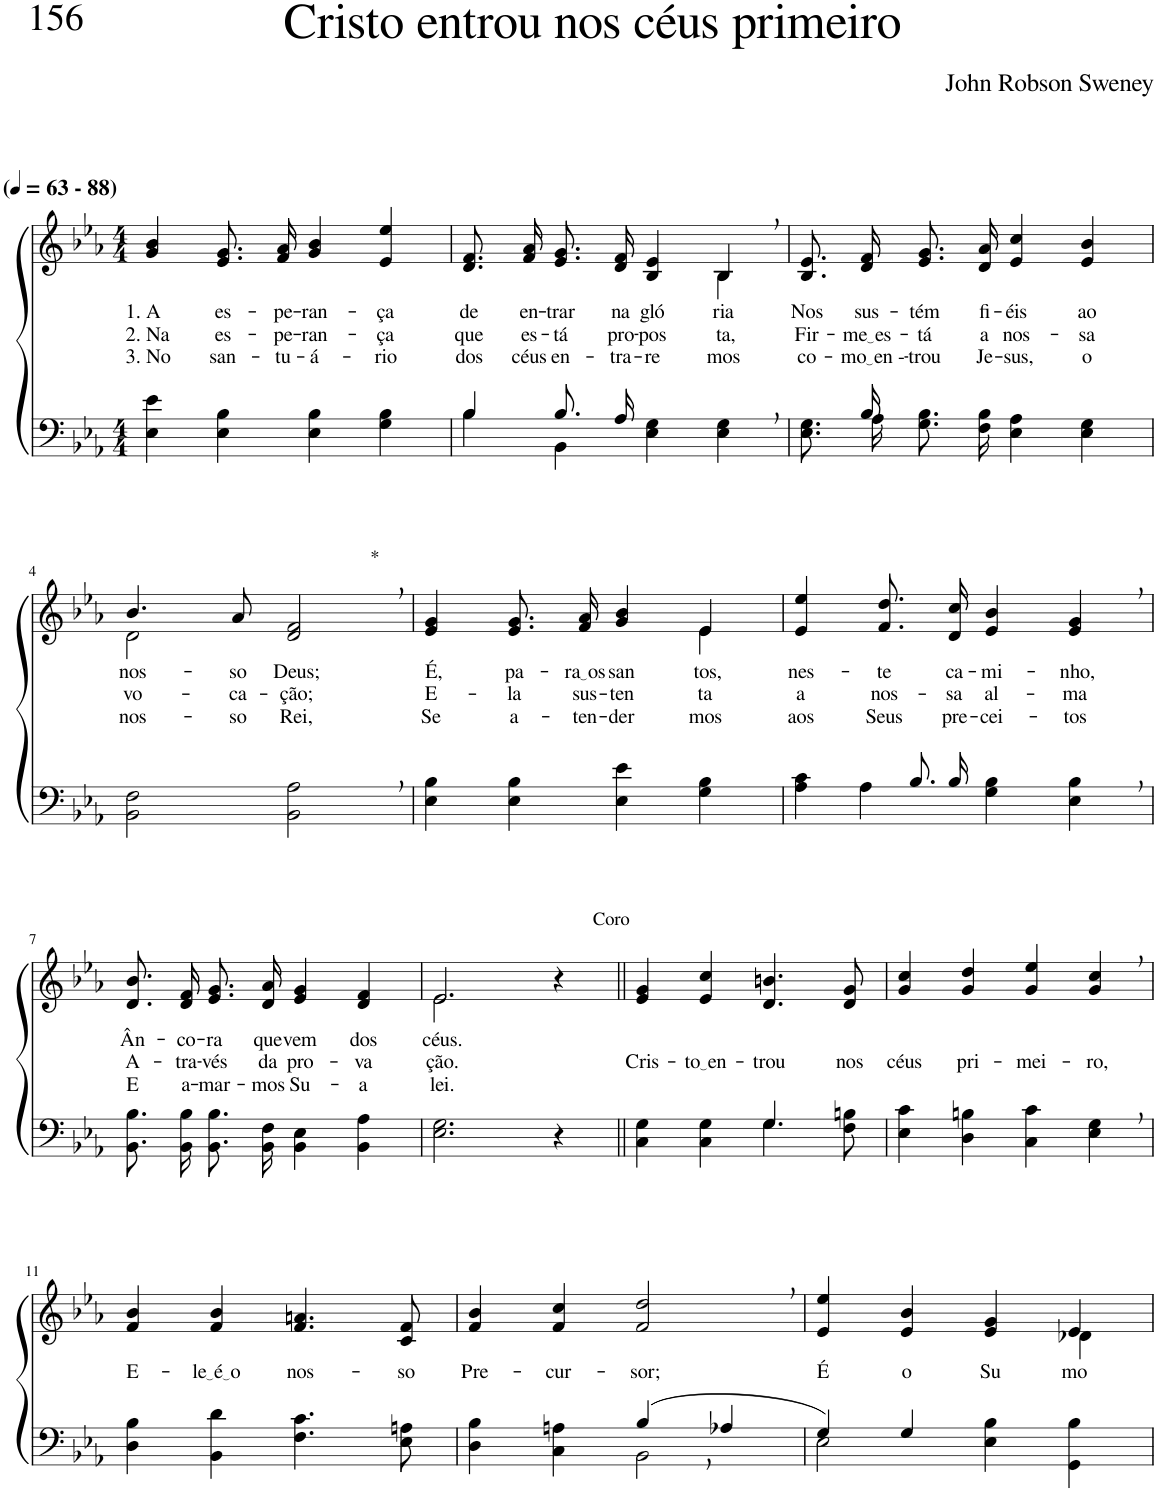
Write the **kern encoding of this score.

**kern	**kern	**text	**text	**text
*part2	*part1	*part1	*part1	*part1
*staff2	*staff1	*staff1	*staff1	*staff1
*I"Parte III e IV	*I"Parte I e II	*	*	*
*clefF4	*clefG2	*	*	*
*k[b-e-a-]	*k[b-e-a-]	*	*	*
*M4/4	*M4/4	*	*	*
*MM63	*MM63	*	*	*
=1	=1	=1	=1	=1
!	!LO:TX:a:B:t=(	!	!	!
!	!LO:TX:a:B:t=- 88)	!	!	!
!	!	!LO:LY:b	!LO:LY:b	!LO:LY:b
4E-\ 4e-\	4g/ 4b-/	1. A	2. Na	3. No
!	!	!LO:LY:b	!LO:LY:b	!LO:LY:b
4E-\ 4B-\	8.e-/ 8.g/L	es-	es-	san-
!	!	!LO:LY:b	!LO:LY:b	!LO:LY:b
.	16f/ 16a-/Jk	-pe-	-pe-	-tu-
!	!	!LO:LY:b	!LO:LY:b	!LO:LY:b
4E-\ 4B-\	4g/ 4b-/	-ran-	-ran-	-á-
!	!	!LO:LY:b	!LO:LY:b	!LO:LY:b
4G\ 4B-\	4e-/ 4ee-/	-ça	-ça	-rio
=2	=2	=2	=2	=2
*^	*	*	*	*
!	!	!	!LO:LY:b	!LO:LY:b	!LO:LY:b
*	*	*^	*	*	*
4B-/	4B-\	8.d/ 8.f/L	2.ryy	de	que	dos
!	!	!	!	!LO:LY:b	!LO:LY:b	!LO:LY:b
.	.	16f/ 16a-/Jk	.	en-	es-	céus
!	!	!	!	!LO:LY:b	!LO:LY:b	!LO:LY:b
8.B-/L	4BB-\	8.e-/ 8.g/L	.	-trar	-tá	en-
!	!	!	!	!LO:LY:b	!LO:LY:b	!LO:LY:b
16A-/Jk	.	16d/ 16f/Jk	.	na	pro-	-tra-
!	!	!	!	!LO:LY:b	!LO:LY:b	!LO:LY:b
2ryy	4E-\ 4G\	4B-/ 4e-/	.	gló-	-pos-	-re-
!	!	!	!	!LO:LY:b	!LO:LY:b	!LO:LY:b
.	4E-\ 4G\	4B-,/	4B-\	-ria	-ta,	-mos
=3	=3	=3	=3	=3	=3	=3
!	!	!	!	!LO:LY:b	!LO:LY:b	!LO:LY:b
*	*	*v	*v	*	*	*
8.ryy	8.E-\ 8.G\L	8.B-/ 8.e-/L	Nos	Fir-	co-
!	!	!	!LO:LY:b	!LO:LY:b	!LO:LY:b
16B-/	16A-\Jk	16d/ 16f/Jk	sus-	me es	mo en -
!	!	!	!LO:LY:b	!LO:LY:b	!LO:LY:b
2.ryy	8.G\ 8.B-\L	8.e-/ 8.g/L	-tém	-tá	-trou
!	!	!	!LO:LY:b	!LO:LY:b	!LO:LY:b
.	16F\ 16B-\Jk	16d/ 16a-/Jk	fi-	a	Je-
!	!	!	!LO:LY:b	!LO:LY:b	!LO:LY:b
.	4E-\ 4A-\	4e-/ 4cc/	-éis	nos-	-sus,
!	!	!	!LO:LY:b	!LO:LY:b	!LO:LY:b
.	4E-\ 4G\	4e-/ 4b-/	ao	-sa	o
!!LO:LB:g=z
=4	=4	=4	=4	=4	=4
*	*	*^	*	*	*
!	!	!	!	!LO:LY:b	!LO:LY:b	!LO:LY:b
*v	*v	*	*	*	*	*
2BB-\ 2F\	4.b-/	2d\	nos-	vo-	nos-
!	!	!	!LO:LY:b	!LO:LY:b	!LO:LY:b
.	8a-/	.	-so	-ca-	-so
!	!LO:TX:a:t=*	!	!	!	!
!	!	!	!LO:LY:b	!LO:LY:b	!LO:LY:b
2BB-\, 2A-\,	2d/, 2f/,	2ryy	Deus;	-ção;	Rei,
=5	=5	=5	=5	=5	=5
!	!	!	!LO:LY:b	!LO:LY:b	!LO:LY:b
4E-\ 4B-\	4e-/ 4g/	2.ryy	É,	E-	Se
!	!	!	!LO:LY:b	!LO:LY:b	!LO:LY:b
4E-\ 4B-\	8.e-/ 8.g/L	.	pa-	-la	a-
!	!	!	!LO:LY:b	!LO:LY:b	!LO:LY:b
.	16f/ 16a-/Jk	.	ra os	sus-	-ten-
!	!	!	!LO:LY:b	!LO:LY:b	!LO:LY:b
4E-\ 4e-\	4g/ 4b-/	.	san-	-ten-	-der-
!	!	!	!LO:LY:b	!LO:LY:b	!LO:LY:b
4G\ 4B-\	4e-/	4e-\	-tos,	-ta	-mos
=6	=6	=6	=6	=6	=6
*^	*	*	*	*	*
!	!	!	!	!LO:LY:b	!LO:LY:b	!LO:LY:b
*	*	*v	*v	*	*	*
4ryy	4A-\ 4c\	4e-/ 4ee-/	nes-	a	aos
!	!	!	!LO:LY:b	!LO:LY:b	!LO:LY:b
8.B-/L	4A-\	8.f/ 8.dd/L	-te	nos-	Seus
!	!	!	!LO:LY:b	!LO:LY:b	!LO:LY:b
16B-/Jk	.	16d/ 16cc/Jk	ca-	-sa	pre-
!	!	!	!LO:LY:b	!LO:LY:b	!LO:LY:b
2ryy	4G\ 4B-\	4e-/ 4b-/	-mi-	al-	-cei-
!	!	!	!LO:LY:b	!LO:LY:b	!LO:LY:b
.	4E-\ 4B-\	4e-/, 4g/,	-nho,	-ma	-tos
!!LO:LB:g=z
=7	=7	=7	=7	=7	=7
!	!	!	!LO:LY:b	!LO:LY:b	!LO:LY:b
*v	*v	*	*	*	*
8.BB-\ 8.B-\L	8.d/ 8.b-/L	Ân-	A-	E
!	!	!LO:LY:b	!LO:LY:b	!LO:LY:b
16BB-\ 16B-\Jk	16d/ 16f/Jk	-co-	-tra-	a-
!	!	!LO:LY:b	!LO:LY:b	!LO:LY:b
8.BB-\ 8.B-\L	8.e-/ 8.g/L	-ra	-vés	-mar-
!	!	!LO:LY:b	!LO:LY:b	!LO:LY:b
16BB-\ 16F\Jk	16d/ 16a-/Jk	que	da	-mos
!	!	!LO:LY:b	!LO:LY:b	!LO:LY:b
4BB-\ 4E-\	4e-/ 4g/	vem	pro-	Su-
!	!	!LO:LY:b	!LO:LY:b	!LO:LY:b
4BB-\ 4A-\	4d/ 4f/	dos	-va-	-a
=8	=8	=8	=8	=8
*	*^	*	*	*
!	!	!	!LO:LY:b	!LO:LY:b	!LO:LY:b
2.E-\ 2.G\	2.e-/	2.e-\	céus.	-ção.	lei.
!	!LO:TX:a:t=Coro	!	!	!	!
4r	4r	4ryy	.	.	.
=9||	=9||	=9||	=9||	=9||	=9||
*^	*	*	*	*	*
!	!	!	!	!	!LO:LY:b	!
*	*	*v	*v	*	*	*
2ryy	4C\ 4G\	4e-/ 4g/	.	Cris-	.
!	!	!	!	!LO:LY:b	!
.	4C\ 4G\	4e-/ 4cc/	.	to en	.
!	!	!	!	!LO:LY:b	!
4.G/	4.G\	4.d/ 4.bn/	.	-trou	.
!	!	!	!	!LO:LY:b	!
8ryy	8F\ 8Bn\	8d/ 8g/	.	nos	.
=10	=10	=10	=10	=10	=10
!	!	!	!	!LO:LY:b	!
*v	*v	*	*	*	*
4E-\ 4c\	4g/ 4cc/	.	céus	.
!	!	!	!LO:LY:b	!
4D\ 4Bn\	4g/ 4dd/	.	pri-	.
!	!	!	!LO:LY:b	!
4C\ 4c\	4g/ 4ee-/	.	-mei-	.
!	!	!	!LO:LY:b	!
4E-\, 4G\,	4g/, 4cc/,	.	-ro,	.
!!LO:LB:g=z
=11	=11	=11	=11	=11
!	!	!LO:LY:b	!	!
4D\ 4B-\	4f/ 4b-/	E-	.	.
!	!	!LO:LY:b	!	!
4BB-\ 4d\	4f/ 4b-/	le é o	.	.
!	!	!LO:LY:b	!	!
4.F\ 4.c\	4.f/ 4.an/	-nos-	.	.
!	!	!LO:LY:b	!	!
8E-\ 8An\	8c/ 8f/	-so	.	.
=12	=12	=12	=12	=12
*^	*	*	*	*
!	!	!	!LO:LY:b	!	!
2ryy	4D\ 4B-\	4f/ 4b-/	Pre-	.	.
!	!	!	!LO:LY:b	!	!
.	4C\ 4An\	4f/ 4cc/	-cur-	.	.
!	!	!	!LO:LY:b	!	!
(4B-,/	2BB-\	2f/, 2dd/,	-sor;	.	.
4A-X/	.	.	.	.	.
=13	=13	=13	=13	=13	=13
!	!	!	!LO:LY:b	!	!
*	*	*^	*	*	*
4G/)	2E-\	4e-/ 4ee-/	2.ryy	É	.	.
!	!	!	!	!LO:LY:b	!	!
4G/	.	4e-/ 4b-/	.	o	.	.
!	!	!	!	!LO:LY:b	!	!
2ryy	4E-\ 4B-\	4e-/ 4g/	.	Su-	.	.
!	!	!	!	!LO:LY:b	!	!
.	4GG\ 4B-\	4e-/	4d-X\	-mo	.	.
*v	*v	*	*	*	*	*
*	*v	*v	*	*	*
=	=	=	=	=
*-	*-	*-	*-	*-
